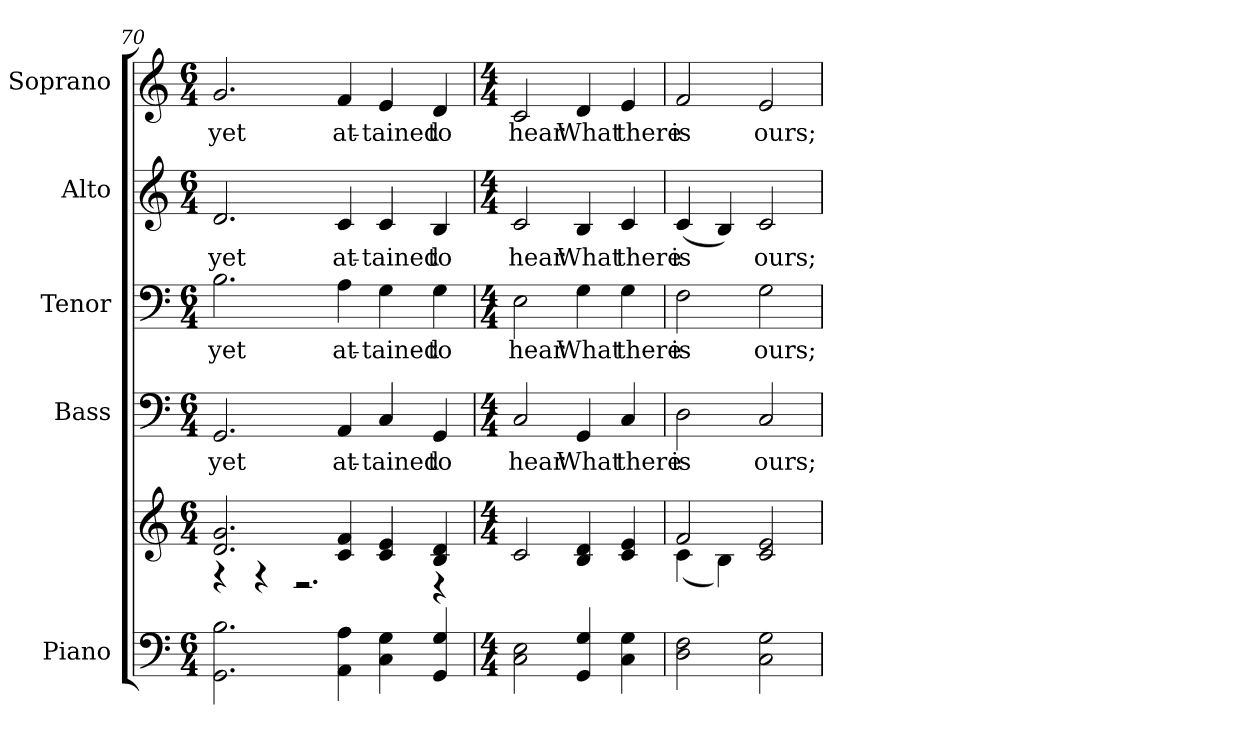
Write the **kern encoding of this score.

**kern	**kern	**kern	**text	**kern	**text	**kern	**text	**kern	**text
*part5	*part5	*part4	*part4	*part3	*part3	*part2	*part2	*part1	*part1
*staff6	*staff5	*staff4	*staff4	*staff3	*staff3	*staff2	*staff2	*staff1	*staff1
*I"Piano	*	*I"Bass	*	*I"Tenor	*	*I"Alto	*	*I"Soprano	*
*I'Pno.	*	*I'B.	*	*I'T.	*	*I'A.	*	*I'S.	*
*clefF4	*clefG2	*clefF4	*	*clefF4	*	*clefG2	*	*clefG2	*
*k[]	*k[]	*k[]	*	*k[]	*	*k[]	*	*k[]	*
*C:	*C:	*C:	*	*C:	*	*C:	*	*C:	*
*M6/4	*M6/4	*M6/4	*	*M6/4	*	*M6/4	*	*M6/4	*
=70	=70	=70	=70	=70	=70	=70	=70	=70	=70
*	*^	*	*	*	*	*	*	*	*
!	!	!	!	!LO:LY:b:color=#000000	!	!	!	!	!	!
!	!	!	!	!	!	!LO:LY:b:color=#000000	!	!	!	!
!	!	!	!	!	!	!	!	!LO:LY:b:color=#000000	!	!
!	!	!	!	!	!	!	!	!	!	!LO:LY:b:color=#000000
2.GGi\ 2.Bi	2.di/ 2.gi	4r	2.GGi/	yet	2.Bi\	yet	2.di/	yet	2.gi/	yet
.	.	4r	.	.	.	.	.	.	.	.
.	.	2.r	.	.	.	.	.	.	.	.
!	!	!	!	!LO:LY:b:color=#000000	!	!	!	!	!	!
!	!	!	!	!	!	!LO:LY:b:color=#000000	!	!	!	!
!	!	!	!	!	!	!	!	!LO:LY:b:color=#000000	!	!
!	!	!	!	!	!	!	!	!	!	!LO:LY:b:color=#000000
4AAi\ 4Ai	4ci/ 4fi	.	4AAi/	at-	4Ai\	at-	4ci/	at-	4fi/	at-
!	!	!	!	!LO:LY:b:color=#000000	!	!	!	!	!	!
!	!	!	!	!	!	!LO:LY:b:color=#000000	!	!	!	!
!	!	!	!	!	!	!	!	!LO:LY:b:color=#000000	!	!
!	!	!	!	!	!	!	!	!	!	!LO:LY:b:color=#000000
4Ci\ 4Gi	4ci/ 4ei	.	4Ci/	-tained	4Gi\	-tained	4ci/	-tained	4ei/	-tained
!	!	!	!	!LO:LY:b:color=#000000	!	!	!	!	!	!
!	!	!	!	!	!	!LO:LY:b:color=#000000	!	!	!	!
!	!	!	!	!	!	!	!	!LO:LY:b:color=#000000	!	!
!	!	!	!	!	!	!	!	!	!	!LO:LY:b:color=#000000
4GGi/ 4Gi	4Bi/ 4di	4r	4GGi/	to	4Gi\	to	4Bi/	to	4di/	to
!!LO:PB:g=z
=71	=71	=71	=71	=71	=71	=71	=71	=71	=71	=71
*M4/4	*M4/4	*	*M4/4	*	*M4/4	*	*M4/4	*	*M4/4	*
!	!	!	!	!LO:LY:b:color=#000000	!	!	!	!	!	!
!	!	!	!	!	!	!LO:LY:b:color=#000000	!	!	!	!
!	!	!	!	!	!	!	!	!LO:LY:b:color=#000000	!	!
!	!	!	!	!	!	!	!	!	!	!LO:LY:b:color=#000000
2Ci\ 2Ei	2ci/	2ryy	2Ci/	hear	2Ei\	hear	2ci/	hear	2ci/	hear
!	!	!	!	!LO:LY:b:color=#000000	!	!	!	!	!	!
!	!	!	!	!	!	!LO:LY:b:color=#000000	!	!	!	!
!	!	!	!	!	!	!	!	!LO:LY:b:color=#000000	!	!
!	!	!	!	!	!	!	!	!	!	!LO:LY:b:color=#000000
4GGi/ 4Gi	4Bi/ 4di	2ryy	4GGi/	What	4Gi\	What	4Bi/	What	4di/	What
!	!	!	!	!LO:LY:b:color=#000000	!	!	!	!	!	!
!	!	!	!	!	!	!LO:LY:b:color=#000000	!	!	!	!
!	!	!	!	!	!	!	!	!LO:LY:b:color=#000000	!	!
!	!	!	!	!	!	!	!	!	!	!LO:LY:b:color=#000000
4Ci\ 4Gi	4ci/ 4ei	.	4Ci/	there	4Gi\	there	4ci/	there	4ei/	there
=72	=72	=72	=72	=72	=72	=72	=72	=72	=72	=72
!	!	!	!	!LO:LY:b:color=#000000	!	!	!	!	!	!
!	!	!	!	!	!	!LO:LY:b:color=#000000	!	!	!	!
!	!	!	!	!	!	!	!	!LO:LY:b:color=#000000	!	!
!	!	!	!	!	!	!	!	!	!	!LO:LY:b:color=#000000
2Di\ 2Fi	2fi/	(4ci\	2Di\	is	2Fi\	is	(4ci/	is	2fi/	is
.	.	4Bi\)	.	.	.	.	4Bi/)	.	.	.
!	!	!	!	!LO:LY:b:color=#000000	!	!	!	!	!	!
!	!	!	!	!	!	!LO:LY:b:color=#000000	!	!	!	!
!	!	!	!	!	!	!	!	!LO:LY:b:color=#000000	!	!
!	!	!	!	!	!	!	!	!	!	!LO:LY:b:color=#000000
2Ci\ 2Gi	2ci/ 2ei	2ryy	2Ci/	ours;	2Gi\	ours;	2ci/	ours;	2ei/	ours;
*	*v	*v	*	*	*	*	*	*	*	*
=	=	=	=	=	=	=	=	=	=
*-	*-	*-	*-	*-	*-	*-	*-	*-	*-
